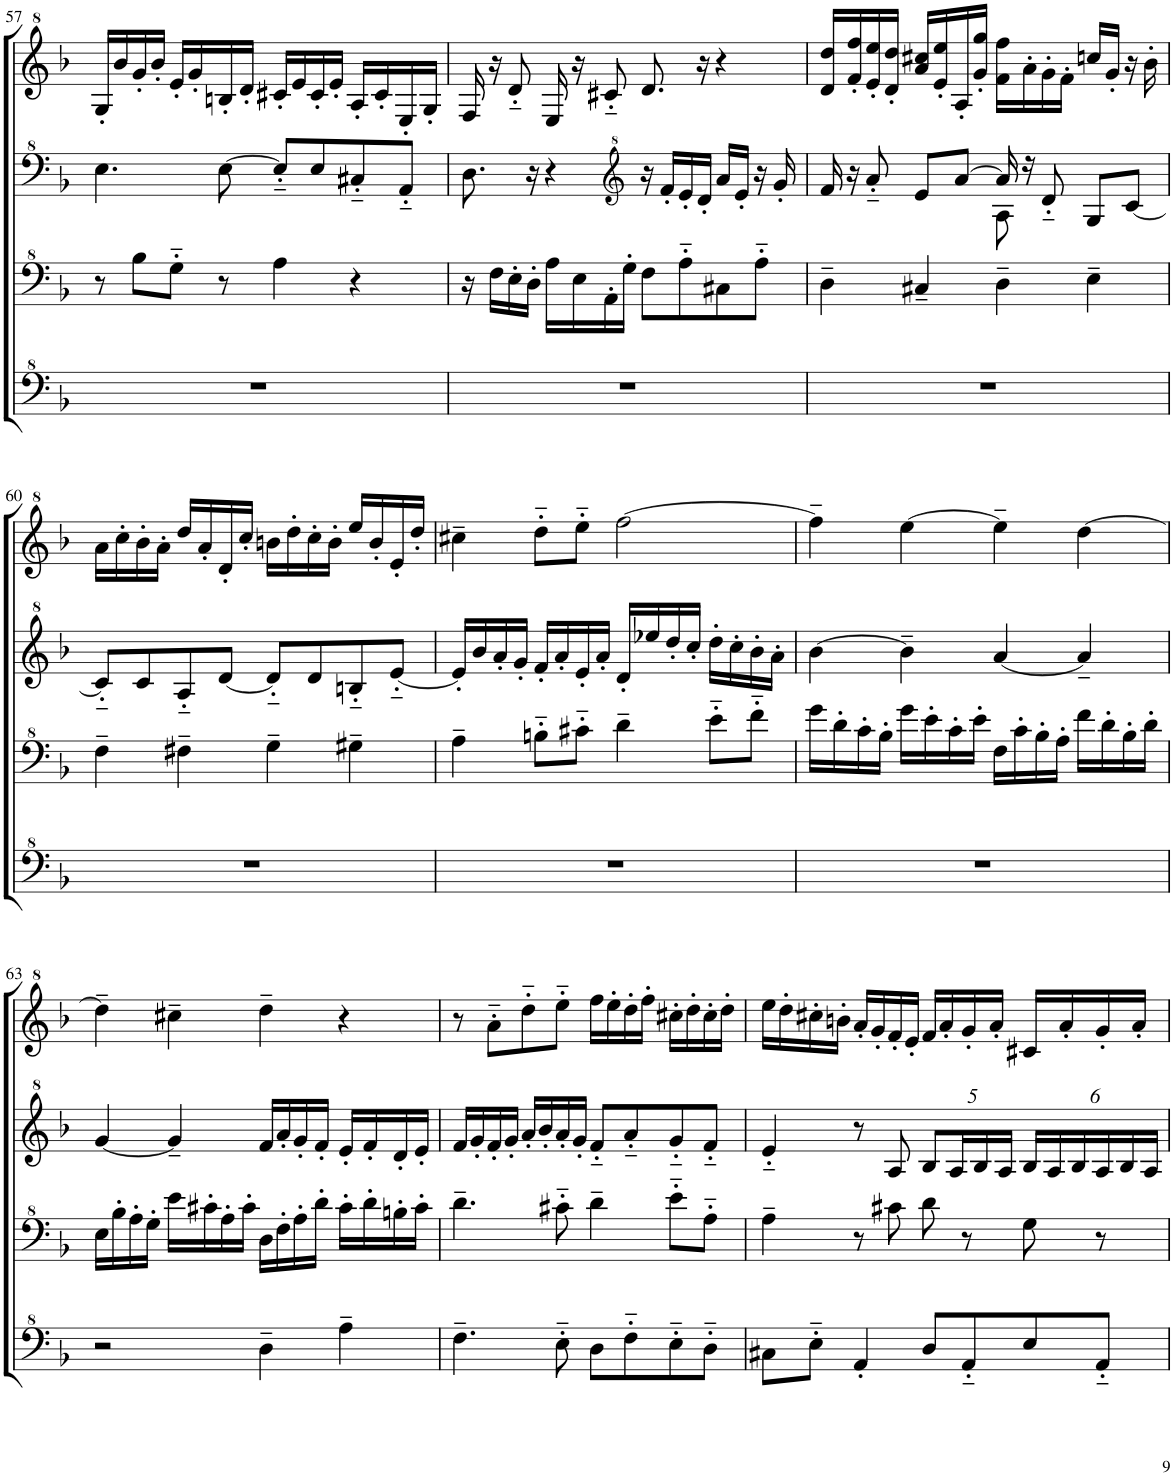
**kern	**kern	**kern	**kern
*part1	*part1	*part1	*part1
*staff4	*staff3	*staff2	*staff1
*I"Model III	*	*	*
!!LO:PB:g=z
*clefF^4	*clefF^4	*clefF^4	*clefG^2
*k[b-]	*k[b-]	*k[b-]	*k[b-]
*M4/4	*M4/4	*M4/4	*M4/4
=57	=57	=57	=57
1r	8r	4.e\	16g'/LL
.	.	.	16bb-/
.	8b-\L	.	16gg'/
.	.	.	16bb-'/JJ
.	8g'~\J	.	16ee'/LL
.	.	.	16gg'/
.	8r	[8e\	16bn'/
.	.	.	16dd'/JJ
.	4a\	8e'~/L]	16cc#X'/LL
.	.	.	16ee/
.	.	8e/	16cc#'/
.	.	.	16ee'/JJ
.	4r	8c#X'~/	16a'/LL
.	.	.	16cc#'/
.	.	8A'~/J	16e'/
.	.	.	16g'/JJ
=58	=58	=58	=58
1r	16r	8.d\	16f/
.	16f\LL	.	16r
.	16e'\	.	8dd'~/
.	16d'\JJ	16r	.
.	16a\LL	4r	16e/
.	16e\	.	16r
.	16A'\	.	8cc#X'~/
.	16g'\JJ	.	.
*	*	*clefG^2	*
.	8f\L	16r	8.dd/
.	.	16ff'/LL	.
.	8a'~\	16ee'/	.
.	.	16dd'/JJ	16r
.	8c#X\	16aa/LL	4r
.	.	16ee'/JJ	.
.	8a'~\J	16r	.
.	.	16gg'/	.
=59	=59	=59	=59
*	*	*^	*
1r	4d~\	16ff/	2ryy	16dd/ 16ddd/LL
.	.	16r	.	16ff/' 16fff/'
.	.	8aa'~/	.	16ee/' 16eee/'
.	.	.	.	16dd/' 16ddd/'JJ
.	4c#X~/	8ee/L	.	16aa/ 16ccc#X/LL
.	.	.	.	16ee/' 16eee/'
.	.	[8aa/J	.	16a'/
.	.	.	.	16gg/' 16ggg/'JJ
.	4d~\	16aa/]	8a\	16ff\ 16fff\LL
.	.	16r	.	16aa'\
.	.	8dd'~/	4.ryy	16gg'\
.	.	.	.	16ff'\JJ
.	4e~\	8g/L	.	16cccn/LL
.	.	.	.	16gg'/JJ
.	.	[8cc/J	.	16r
.	.	.	.	16bb-'\
*	*	*v	*v	*
!!LO:LB:g=z
=60	=60	=60	=60
1r	4f~\	8cc'~/L]	16aa\LL
.	.	.	16ccc'\
.	.	8cc/	16bb-'\
.	.	.	16aa'\JJ
.	4f#X~\	8a'~/	16ddd/LL
.	.	.	16aa'/
.	.	[8dd/J	16dd'/
.	.	.	16ccc'/JJ
.	4g~\	8dd'~/L]	16bbn\LL
.	.	.	16ddd'\
.	.	8dd/	16ccc'\
.	.	.	16bb'\JJ
.	4g#X~\	8bn'~/	16eee/LL
.	.	.	16bb'/
.	.	[8ee'~/J	16ee'/
.	.	.	16ddd'/JJ
=61	=61	=61	=61
1r	4a~\	16ee'/LL]	4ccc#X~\
.	.	16bb-/	.
.	.	16aa'/	.
.	.	16gg'/JJ	.
.	8bn'~\L	16ff'/LL	8ddd'~\L
.	.	16aa'/	.
.	8cc#X'~\J	16ee'/	8eee'~\J
.	.	16aa'/JJ	.
.	4dd~\	16dd'/LL	[2fff\
.	.	16eee-X/	.
.	.	16ddd'/	.
.	.	16ccc'/JJ	.
.	8ee'~\L	16ddd'\LL	.
.	.	16ccc'\	.
.	8ff'~\J	16bb-'\	.
.	.	16aa'\JJ	.
=62	=62	=62	=62
1r	16gg\LL	[4bb-\	4fff~\]
.	16dd'\	.	.
.	16cc'\	.	.
.	16b-'\JJ	.	.
.	16gg\LL	4bb-~\]	[4eee\
.	16ee'\	.	.
.	16cc'\	.	.
.	16ee'\JJ	.	.
.	16f\LL	[4aa/	4eee~\]
.	16cc'\	.	.
.	16b-'\	.	.
.	16a'\JJ	.	.
.	16ff\LL	4aa~/]	[4ddd\
.	16dd'\	.	.
.	16b-'\	.	.
.	16dd'\JJ	.	.
!!LO:LB:g=z
=63	=63	=63	=63
2r	16e\LL	[4gg/	4ddd~\]
.	16b-'\	.	.
.	16a'\	.	.
.	16g'\JJ	.	.
.	16ee\LL	4gg~/]	4ccc#X~\
.	16cc#X'\	.	.
.	16a'\	.	.
.	16cc#'\JJ	.	.
4d~\	16d\LL	16ff/LL	4ddd~\
.	16f'\	16aa'/	.
.	16a'\	16gg'/	.
.	16dd'\JJ	16ff'/JJ	.
4a~\	16cc#'\LL	16ee'/LL	4r
.	16dd'\	16ff'/	.
.	16bn'\	16dd'/	.
.	16cc#'\JJ	16ee'/JJ	.
=64	=64	=64	=64
4.f~\	4.dd~\	16ff/LL	8r
.	.	16gg'/	.
.	.	16ff'/	8aa'~\L
.	.	16gg'/JJ	.
.	.	16aa'/LL	8ddd'~\
.	.	16bb-'/	.
8e'~\	8cc#X'~\	16aa'/	8eee'~\J
.	.	16gg'/JJ	.
8d\L	4dd~\	8ff'~/L	16fff\LL
.	.	.	16eee'\
8f'~\	.	8aa'~/	16ddd'\
.	.	.	16fff'\JJ
8e'~\	8ee'~\L	8gg'~/	16ccc#X'\LL
.	.	.	16ddd'\
8d'~\J	8a'~\J	8ff'~/J	16ccc#'\
.	.	.	16ddd'\JJ
=65	=65	=65	=65
8c#X\L	4a~\	4ee'~/	16eee\LL
.	.	.	16ddd'\
8e'~\J	.	.	16ccc#X'\
.	.	.	16bbn'\JJ
4A'/	8r	8r	16aa'/LL
.	.	.	16gg'/
.	8cc#X\	8a/	16ff'/
.	.	.	16ee'/JJ
*	*	*Xbrackettup	*
8d/L	8dd\	10b-/L	16ff/LL
.	.	.	16aa'/
.	.	20a/L	.
8A'~/	8r	.	16gg'/
.	.	20b-/	.
.	.	.	16aa'/JJ
.	.	20a/JJ	.
8e/	8g\	24b-/LL	16cc#X/LL
.	.	24a/	.
.	.	.	16aa'/
.	.	24b-/	.
8A'~/J	8r	24a/	16gg'/
.	.	24b-/	.
.	.	.	16aa'/JJ
.	.	24a/JJ	.
=	=	=	=
*-	*-	*-	*-
